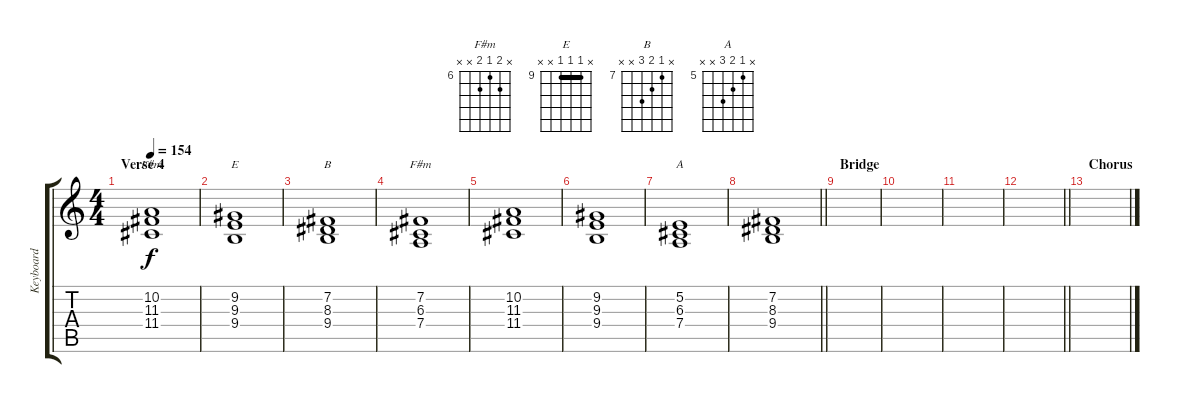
\track ("Keyboard" "Keyboard") {instrument lead5charang}
\staff {score tabs}
\tuning (E4 B3 G3 D3 A2 E2) {hide}
\chord ("F#m" x 10 11 11 x x) {firstfret 10}
\chord ("E" x 9 9 9 x x) {firstfret 9 barre 9}
\chord ("B" x 7 8 9 x x) {firstfret 7}
\chord ("F#m" x 7 6 7 x x) {firstfret 6}
\chord ("A" x 5 6 7 x x) {firstfret 5}
\ts (4 4)
\section ("" "Verse 4")
\tempo 154
\clef g2
\ks c
(10.2 11.3 11.4).1{ch "F#m" dy f} |
(9.2 9.3 9.4).1{ch "E"} |
(7.2 8.3 9.4).1{ch "B"} |
(7.2 6.3 7.4).1{ch "F#m"} |
(10.2 11.3 11.4).1 |
(9.2 9.3 9.4).1 |
(5.2 6.3 7.4).1{ch "A"} |
\barLineRight lightlight
(7.2 8.3 9.4).1 |
\section ("" "Bridge")
|
|
|
\barLineRight lightlight
|
\section ("" "Chorus")
